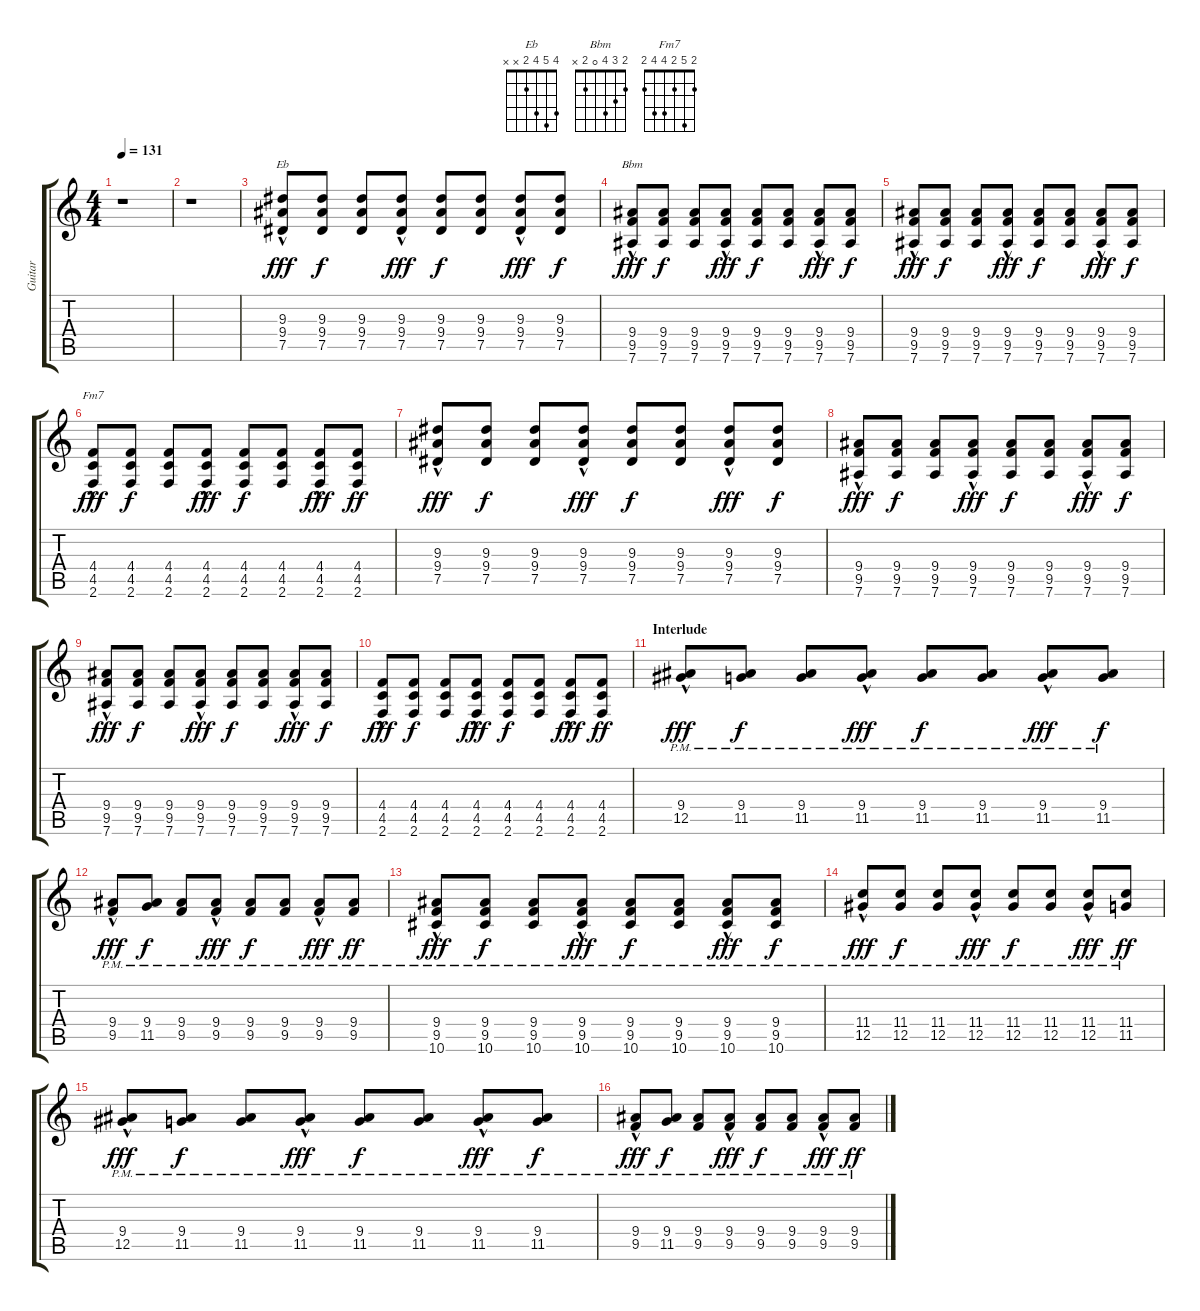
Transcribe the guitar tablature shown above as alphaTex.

\track ("Guitar" "Guitar") {instrument electricguitarclean}
\staff {score tabs}
\tuning (Eb4 Bb3 Gb3 Db3 Ab2 Eb2) {hide}
\chord ("Eb" 4 5 4 2 x x)
\chord ("Bbm" 2 3 4 0 2 x)
\chord ("Fm7" 2 5 2 4 4 2)
\ts (4 4)
\tempo 131
\clef g2
\ks c
r.1{dy f} |
r.1 |
(9.3{hac} 9.4{hac} 7.5{hac}).8{ch "Eb" dy fff} (9.3 9.4 7.5).8{dy f} (9.3 9.4 7.5).8 (9.3{hac} 9.4{hac} 7.5{hac}).8{dy fff} (9.3 9.4 7.5).8{dy f} (9.3 9.4 7.5).8 (9.3{hac} 9.4{hac} 7.5{hac}).8{dy fff} (9.3 9.4 7.5).8{dy f} |
(9.4{hac} 9.5{hac} 7.6{hac}).8{ch "Bbm" dy fff} (9.4 9.5 7.6).8{dy f} (9.4 9.5 7.6).8 (9.4{hac} 9.5{hac} 7.6{hac}).8{dy fff} (9.4 9.5 7.6).8{dy f} (9.4 9.5 7.6).8 (9.4{hac} 9.5{hac} 7.6{hac}).8{dy fff} (9.4 9.5 7.6).8{dy f} |
(9.4{hac} 9.5{hac} 7.6{hac}).8{dy fff} (9.4 9.5 7.6).8{dy f} (9.4 9.5 7.6).8 (9.4{hac} 9.5{hac} 7.6{hac}).8{dy fff} (9.4 9.5 7.6).8{dy f} (9.4 9.5 7.6).8 (9.4{hac} 9.5{hac} 7.6{hac}).8{dy fff} (9.4 9.5 7.6).8{dy f} |
(4.4{hac} 4.5{hac} 2.6{hac}).8{ch "Fm7" dy fff} (4.4 4.5 2.6).8{dy f} (4.4 4.5 2.6).8 (4.4{hac} 4.5{hac} 2.6{hac}).8{dy fff} (4.4 4.5 2.6).8{dy f} (4.4 4.5 2.6).8 (4.4{hac} 4.5{hac} 2.6{hac}).8{dy fff} (4.4 4.5 2.6).8{dy ff} |
(9.3{hac} 9.4{hac} 7.5{hac}).8{dy fff} (9.3 9.4 7.5).8{dy f} (9.3 9.4 7.5).8 (9.3{hac} 9.4{hac} 7.5{hac}).8{dy fff} (9.3 9.4 7.5).8{dy f} (9.3 9.4 7.5).8 (9.3{hac} 9.4{hac} 7.5{hac}).8{dy fff} (9.3 9.4 7.5).8{dy f} |
(9.4{hac} 9.5{hac} 7.6{hac}).8{dy fff} (9.4 9.5 7.6).8{dy f} (9.4 9.5 7.6).8 (9.4{hac} 9.5{hac} 7.6{hac}).8{dy fff} (9.4 9.5 7.6).8{dy f} (9.4 9.5 7.6).8 (9.4{hac} 9.5{hac} 7.6{hac}).8{dy fff} (9.4 9.5 7.6).8{dy f} |
(9.4{hac} 9.5{hac} 7.6{hac}).8{dy fff} (9.4 9.5 7.6).8{dy f} (9.4 9.5 7.6).8 (9.4{hac} 9.5{hac} 7.6{hac}).8{dy fff} (9.4 9.5 7.6).8{dy f} (9.4 9.5 7.6).8 (9.4{hac} 9.5{hac} 7.6{hac}).8{dy fff} (9.4 9.5 7.6).8{dy f} |
(4.4{hac} 4.5{hac} 2.6{hac}).8{dy fff} (4.4 4.5 2.6).8{dy f} (4.4 4.5 2.6).8 (4.4{hac} 4.5{hac} 2.6{hac}).8{dy fff} (4.4 4.5 2.6).8{dy f} (4.4 4.5 2.6).8 (4.4{hac} 4.5{hac} 2.6{hac}).8{dy fff} (4.4 4.5 2.6).8{dy ff} |
\section ("" "Interlude")
(9.4{hac pm} 12.5{hac pm}).8{dy fff} (9.4{pm} 11.5{pm}).8{dy f} (9.4{pm} 11.5{pm}).8 (9.4{hac pm} 11.5{hac pm}).8{dy fff} (9.4{pm} 11.5{pm}).8{dy f} (9.4{pm} 11.5{pm}).8 (9.4{hac pm} 11.5{hac pm}).8{dy fff} (9.4{pm} 11.5{pm}).8{dy f} |
(9.4{hac pm} 9.5{hac pm}).8{dy fff} (9.4{pm} 11.5{pm}).8{dy f} (9.4{pm} 9.5{pm}).8 (9.4{hac pm} 9.5{hac pm}).8{dy fff} (9.4{pm} 9.5{pm}).8{dy f} (9.4{pm} 9.5{pm}).8 (9.4{hac pm} 9.5{hac pm}).8{dy fff} (9.4{pm} 9.5{pm}).8{dy ff} |
(9.4{hac pm} 9.5{hac pm} 10.6{hac pm}).8{dy fff} (9.4{pm} 9.5{pm} 10.6{pm}).8{dy f} (9.4{pm} 9.5{pm} 10.6{pm}).8 (9.4{hac pm} 9.5{hac pm} 10.6{hac pm}).8{dy fff} (9.4{pm} 9.5{pm} 10.6{pm}).8{dy f} (9.4{pm} 9.5{pm} 10.6{pm}).8 (9.4{hac pm} 9.5{hac pm} 10.6{hac pm}).8{dy fff} (9.4{pm} 9.5{pm} 10.6{pm}).8{dy f} |
(11.4{hac pm} 12.5{hac pm}).8{dy fff} (11.4{pm} 12.5{pm}).8{dy f} (11.4{pm} 12.5{pm}).8 (11.4{hac pm} 12.5{hac pm}).8{dy fff} (11.4{pm} 12.5{pm}).8{dy f} (11.4{pm} 12.5{pm}).8 (11.4{hac pm} 12.5{hac pm}).8{dy fff} (11.4{pm} 11.5{pm}).8{dy ff} |
(9.4{hac pm} 12.5{hac pm}).8{dy fff} (9.4{pm} 11.5{pm}).8{dy f} (9.4{pm} 11.5{pm}).8 (9.4{hac pm} 11.5{hac pm}).8{dy fff} (9.4{pm} 11.5{pm}).8{dy f} (9.4{pm} 11.5{pm}).8 (9.4{hac pm} 11.5{hac pm}).8{dy fff} (9.4{pm} 11.5{pm}).8{dy f} |
(9.4{hac pm} 9.5{hac pm}).8{dy fff} (9.4{pm} 11.5{pm}).8{dy f} (9.4{pm} 9.5{pm}).8 (9.4{hac pm} 9.5{hac pm}).8{dy fff} (9.4{pm} 9.5{pm}).8{dy f} (9.4{pm} 9.5{pm}).8 (9.4{hac pm} 9.5{hac pm}).8{dy fff} (9.4{pm} 9.5{pm}).8{dy ff}
